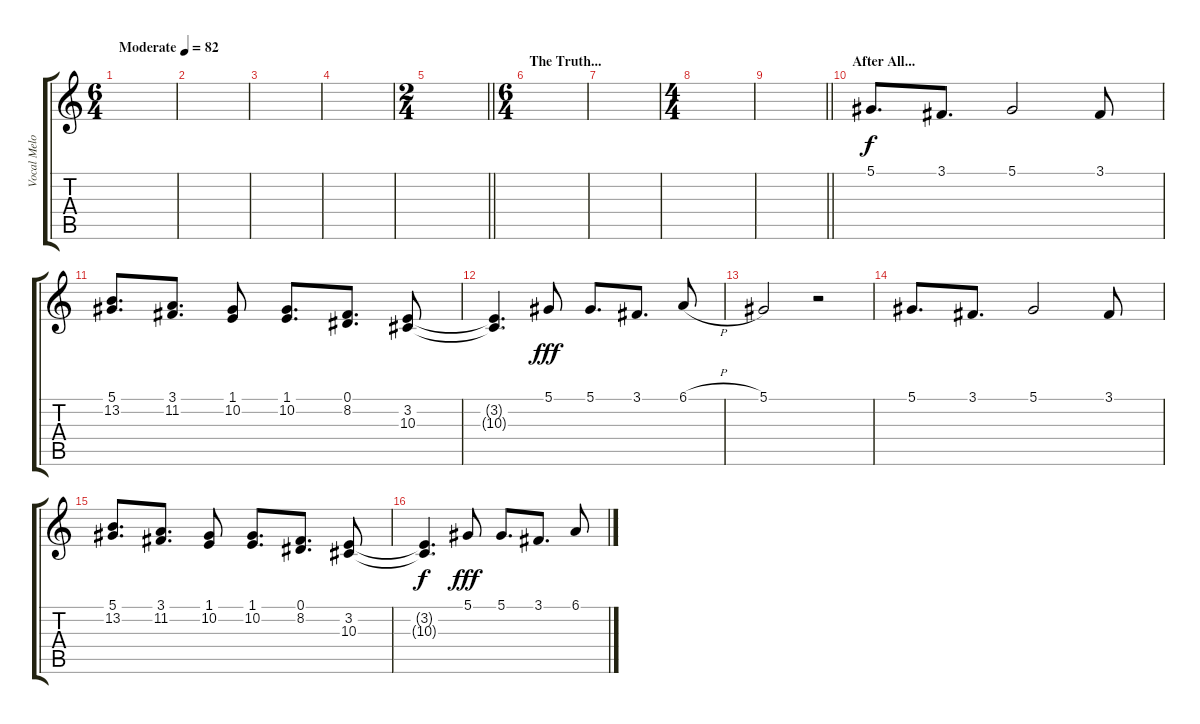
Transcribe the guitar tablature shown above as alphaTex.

\track ("Vocal Melody " "Vocal Melo") {instrument tenorsax}
\staff {score tabs}
\tuning (Eb4 Bb3 Gb3 Db3 Ab2 Db2) {hide}
\ts (6 4)
\tempo (82 "Moderate")
\clef g2
\ks c
|
|
|
|
\ts (2 4)
\barLineRight lightlight
|
\ts (6 4)
\section ("" "The Truth...")
|
|
\ts (4 4)
|
\barLineRight lightlight
|
\section ("" "After All...")
5.1.8{d} 3.1.8{d} 5.1.2 3.1.8 |
(5.1 13.2).8{d} (3.1 11.2).8{d} (1.1 10.2).8 (1.1 10.2).8{d} (0.1 8.2).8{d} (3.2 10.3).8 |
(3.2{t} 10.3{t}).4{d dy f} 5.1.8{dy fff} 5.1.8{d} 3.1.8{d} 6.1{h}.8 |
5.1.2 r.2 |
5.1.8{d} 3.1.8{d} 5.1.2 3.1.8 |
(5.1 13.2).8{d} (3.1 11.2).8{d} (1.1 10.2).8 (1.1 10.2).8{d} (0.1 8.2).8{d} (3.2 10.3).8 |
(3.2{t} 10.3{t}).4{d dy f} 5.1.8{dy fff} 5.1.8{d} 3.1.8{d} 6.1{h}.8
